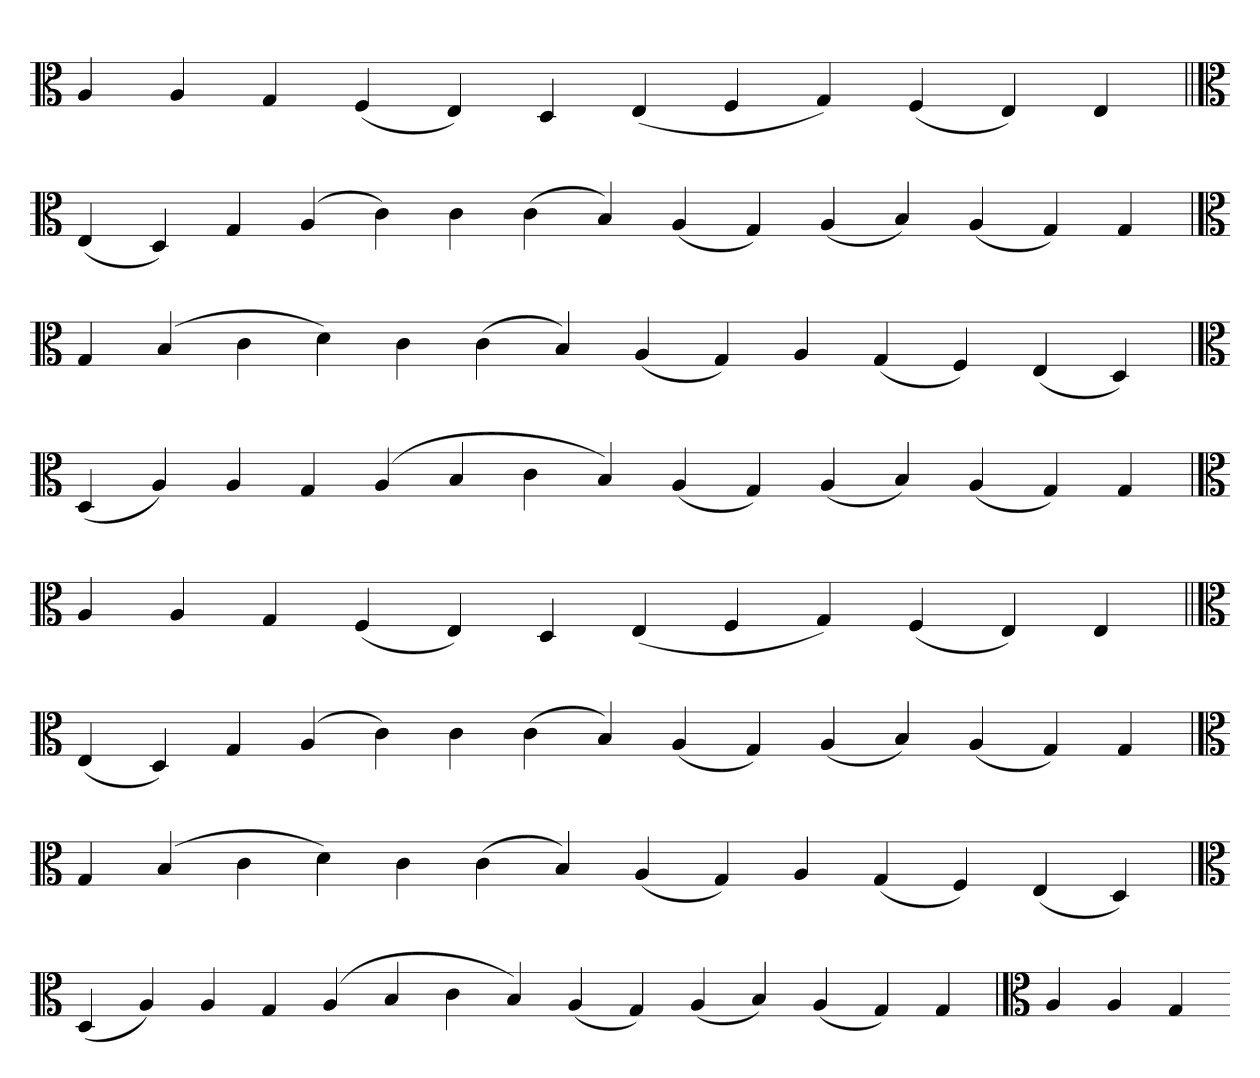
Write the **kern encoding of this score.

**kern
*part1
*staff1
*clefC3
=
4A
4A
4G
(4F
4E)
4D
(4E
4F
4G)
(4F
4E)
4E
=||
*clefC3
(4E
4D)
4G
(4A
4c)
4c
(4c
4B)
(4A
4G)
(4A
4B)
(4A
4G)
4G
=`
*clefC3
4G
(4B
4c
4d)
4c
(4c
4B)
(4A
4G)
4A
(4G
4F)
(4E
4D)
='
*clefC3
(4D
4A)
4A
4G
(4A
4B
4c
4B)
(4A
4G)
(4A
4B)
(4A
4G)
4G
=`
*clefC3
4A
4A
4G
(4F
4E)
4D
(4E
4F
4G)
(4F
4E)
4E
=||
*clefC3
(4E
4D)
4G
(4A
4c)
4c
(4c
4B)
(4A
4G)
(4A
4B)
(4A
4G)
4G
=`
*clefC3
4G
(4B
4c
4d)
4c
(4c
4B)
(4A
4G)
4A
(4G
4F)
(4E
4D)
='
*clefC3
(4D
4A)
4A
4G
(4A
4B
4c
4B)
(4A
4G)
(4A
4B)
(4A
4G)
4G
=`
*clefC3
4A
4A
4G
=-
*-
